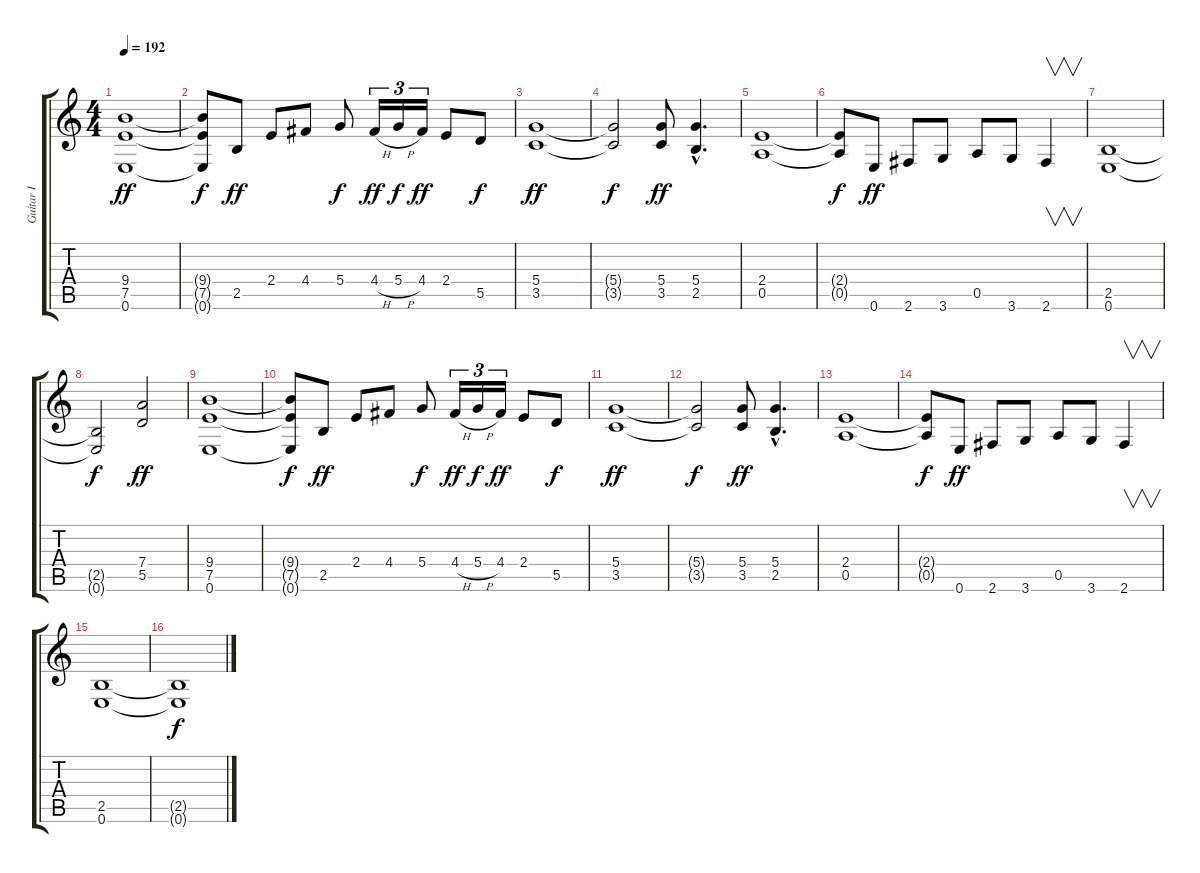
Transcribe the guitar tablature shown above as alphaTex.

\track ("Guitar I" "Guitar I") {instrument distortionguitar}
\staff {score tabs}
\tuning (E4 B3 G3 D3 A2 E2) {hide}
\ts (4 4)
\tempo 192
\tempo 126
\tempo 192
\clef g2
\ks c
(9.4 7.5 0.6).1{dy ff instrument distortionguitar} |
(9.4{t} 7.5{t} 0.6{t}).8{dy f} 2.5.8{dy ff} 2.4.8 4.4.8 5.4.8{dy f} 4.4{h}.16{tu (3 2) dy ff} 5.4{h}.16{tu (3 2) dy f} 4.4.16{tu (3 2) dy ff} 2.4.8 5.5.8{dy f} |
(5.4 3.5).1{dy ff} |
(5.4{t} 3.5{t}).2{dy f} (5.4 3.5).8{dy ff} (5.4{hac} 2.5{hac}).4{d} |
(2.4 0.5).1 |
(2.4{t} 0.5{t}).8{dy f} 0.6.8{dy ff} 2.6.8 3.6.8 0.5.8 3.6.8 2.6.4{v} |
(2.5 0.6).1 |
(2.5{t} 0.6{t}).2{dy f} (7.4 5.5).2{dy ff} |
(9.4 7.5 0.6).1 |
(9.4{t} 7.5{t} 0.6{t}).8{dy f} 2.5.8{dy ff} 2.4.8 4.4.8 5.4.8{dy f} 4.4{h}.16{tu (3 2) dy ff} 5.4{h}.16{tu (3 2) dy f} 4.4.16{tu (3 2) dy ff} 2.4.8 5.5.8{dy f} |
(5.4 3.5).1{dy ff} |
(5.4{t} 3.5{t}).2{dy f} (5.4 3.5).8{dy ff} (5.4{hac} 2.5{hac}).4{d} |
(2.4 0.5).1 |
(2.4{t} 0.5{t}).8{dy f} 0.6.8{dy ff} 2.6.8 3.6.8 0.5.8 3.6.8 2.6.4{v} |
(2.5 0.6).1 |
(2.5{t} 0.6{t}).1{dy f}
